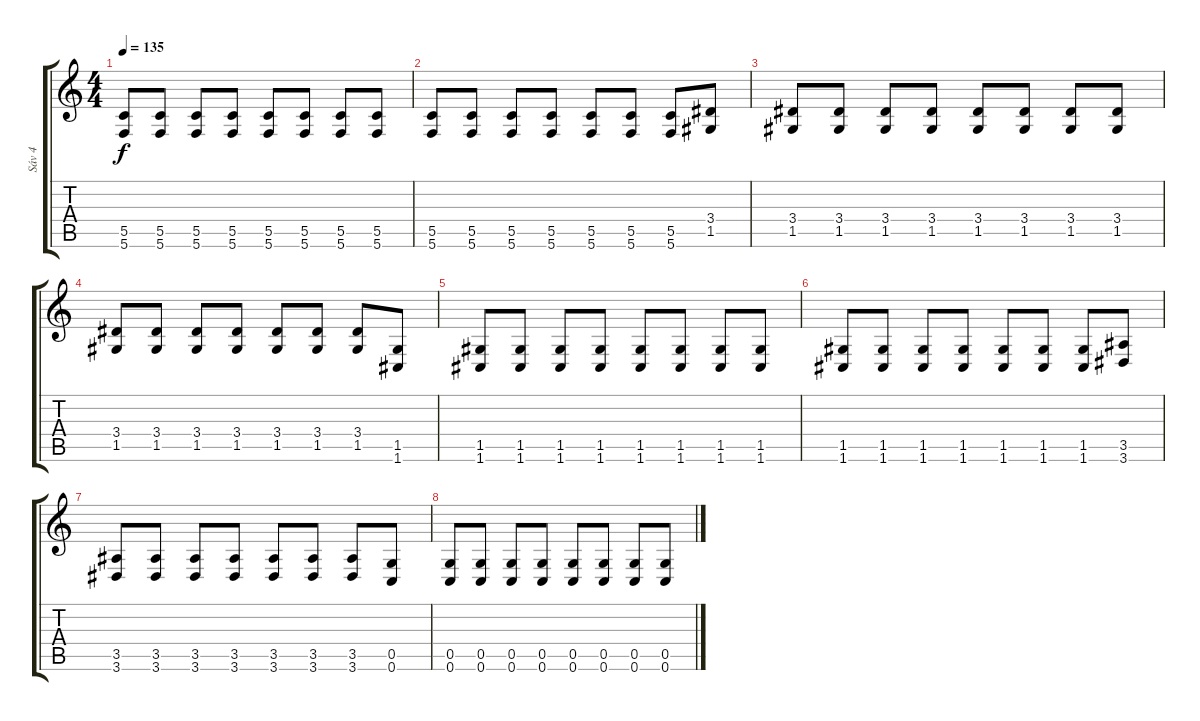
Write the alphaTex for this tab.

\track ("Sáv 4" "Sáv 4") {instrument overdrivenguitar}
\staff {score tabs}
\tuning (D4 A3 F3 C3 G2 C2) {hide}
\ts (4 4)
\tempo 135
\clef g2
\ks c
(5.5 5.6).8{dy f} (5.5 5.6).8 (5.5 5.6).8 (5.5 5.6).8 (5.5 5.6).8 (5.5 5.6).8 (5.5 5.6).8 (5.5 5.6).8 |
(5.5 5.6).8 (5.5 5.6).8 (5.5 5.6).8 (5.5 5.6).8 (5.5 5.6).8 (5.5 5.6).8 (5.5 5.6).8 (3.4 1.5).8 |
(3.4 1.5).8 (3.4 1.5).8 (3.4 1.5).8 (3.4 1.5).8 (3.4 1.5).8 (3.4 1.5).8 (3.4 1.5).8 (3.4 1.5).8 |
(3.4 1.5).8 (3.4 1.5).8 (3.4 1.5).8 (3.4 1.5).8 (3.4 1.5).8 (3.4 1.5).8 (3.4 1.5).8 (1.5 1.6).8 |
(1.5 1.6).8 (1.5 1.6).8 (1.5 1.6).8 (1.5 1.6).8 (1.5 1.6).8 (1.5 1.6).8 (1.5 1.6).8 (1.5 1.6).8 |
(1.5 1.6).8 (1.5 1.6).8 (1.5 1.6).8 (1.5 1.6).8 (1.5 1.6).8 (1.5 1.6).8 (1.5 1.6).8 (3.5 3.6).8 |
(3.5 3.6).8 (3.5 3.6).8 (3.5 3.6).8 (3.5 3.6).8 (3.5 3.6).8 (3.5 3.6).8 (3.5 3.6).8 (0.5 0.6).8 |
(0.5 0.6).8 (0.5 0.6).8 (0.5 0.6).8 (0.5 0.6).8 (0.5 0.6).8 (0.5 0.6).8 (0.5 0.6).8 (0.5 0.6).8
